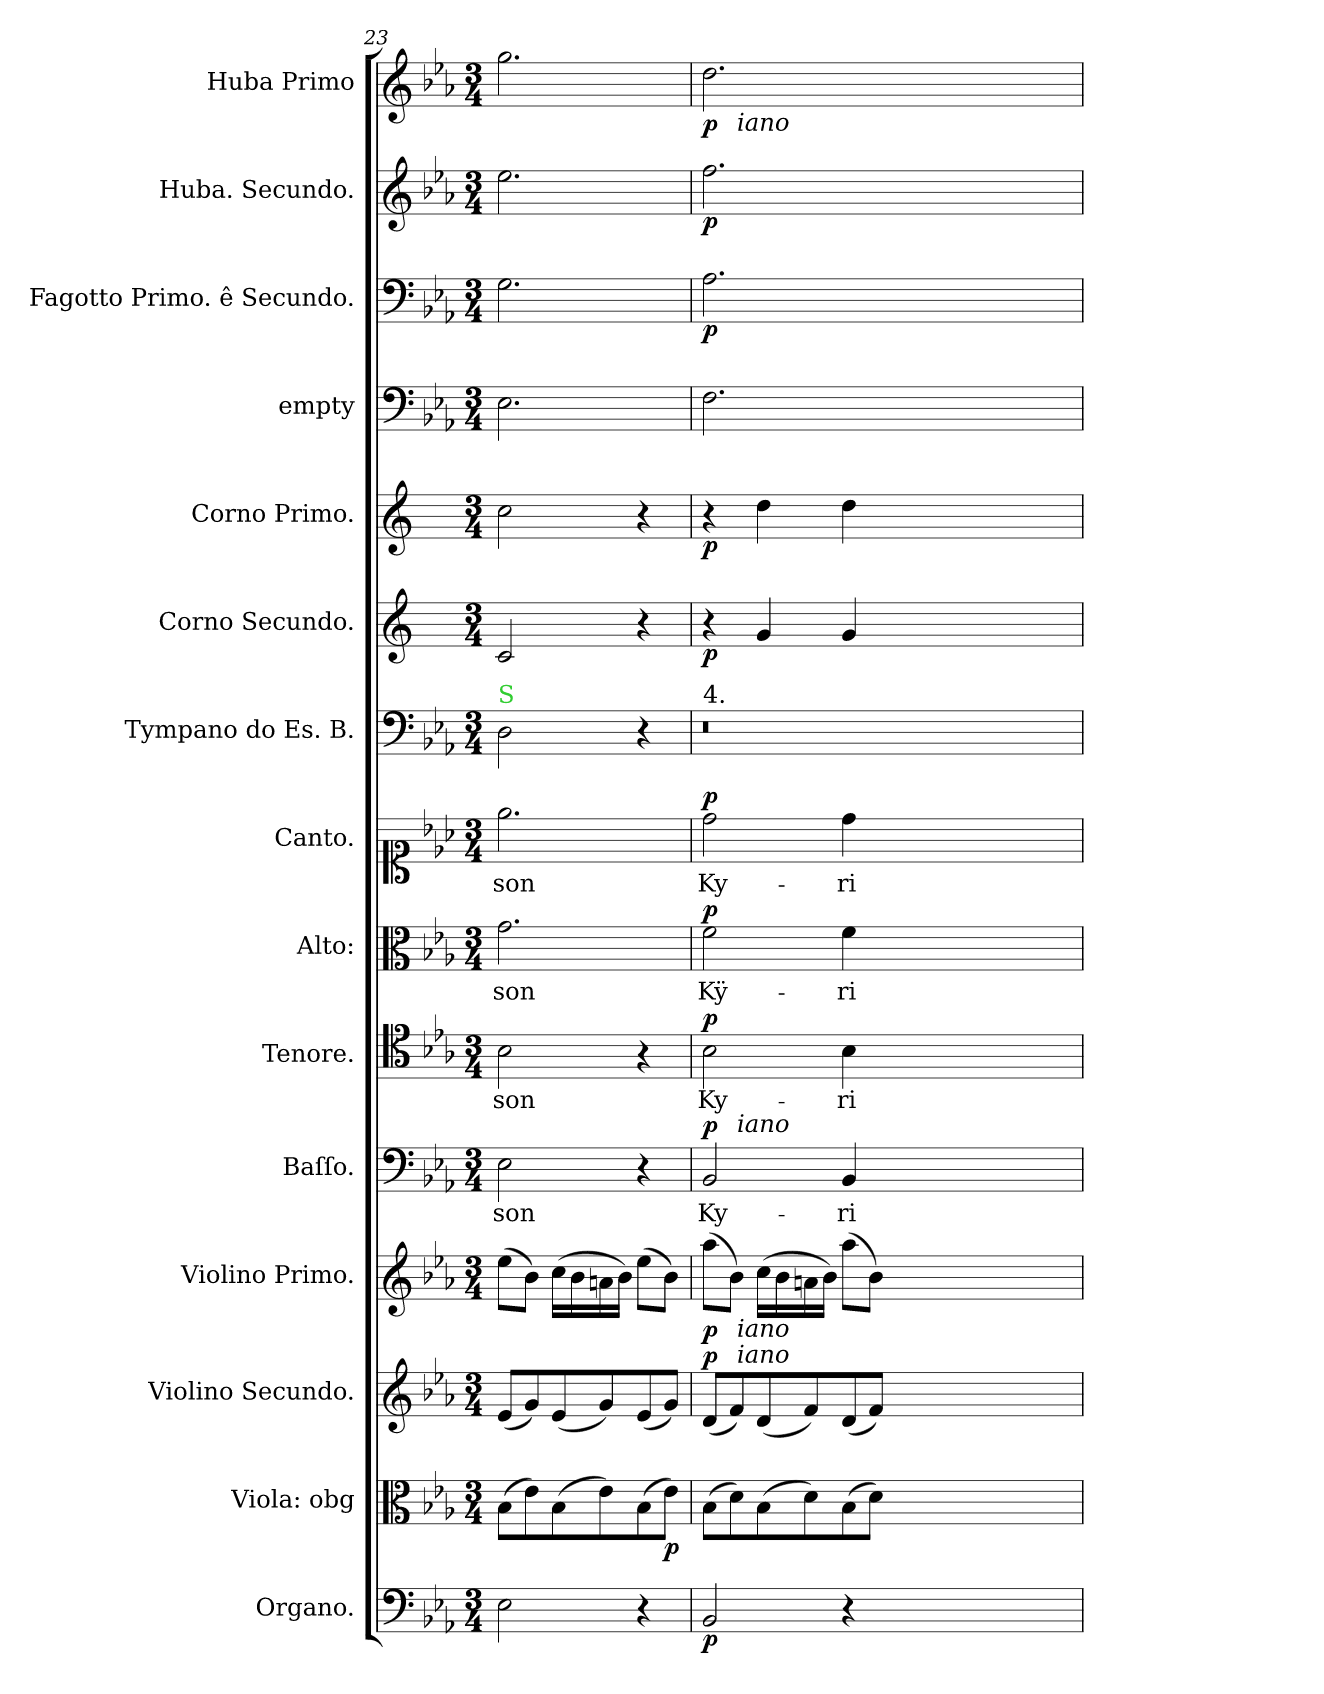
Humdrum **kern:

**kern	**dynam	**kern	**dynam	**kern	**dynam	**kern	**dynam	**kern	**text	**dynam	**kern	**text	**dynam	**kern	**text	**dynam	**kern	**text	**dynam	**kern	**kern	**dynam	**kern	**dynam	**kern	**kern	**dynam	**kern	**dynam	**kern	**dynam
*part15	*part15	*part14	*part14	*part13	*part13	*part12	*part12	*part11	*part11	*part11	*part10	*part10	*part10	*part9	*part9	*part9	*part8	*part8	*part8	*part7	*part6	*part6	*part5	*part5	*part4	*part3	*part3	*part2	*part2	*part1	*part1
*staff15	*staff15	*staff14	*staff14	*staff13	*staff13	*staff12	*staff12	*staff11	*staff11	*staff11	*staff10	*staff10	*staff10	*staff9	*staff9	*staff9	*staff8	*staff8	*staff8	*staff7	*staff6	*staff6	*staff5	*staff5	*staff4	*staff3	*staff3	*staff2	*staff2	*staff1	*staff1
*I"Organo.	*	*I"Viola: obg	*	*I"Violino Secundo.	*	*I"Violino Primo.	*	*I"Baſſo.	*	*	*I"Tenore.	*	*	*I"Alto:	*	*	*I"Canto.	*	*	*I"Tympano do Es. B.	*I"Corno Secundo.	*	*I"Corno Primo.	*	*I"empty	*I"Fagotto Primo. ê Secundo.	*	*I"Huba. Secundo.	*	*I"Huba Primo	*
*I'org	*	*I'vla	*	*	*	*I'vl I	*	*I'B	*	*	*I'T	*	*	*I'A	*	*	*I'C	*	*	*	*	*	*I'cor I	*	*	*	*	*	*	*	*
*clefF4	*	*clefC3	*	*clefG2	*	*clefG2	*	*clefF4	*	*	*clefC4	*	*	*clefC3	*	*	*clefC1	*	*	*clefF4	*clefG2	*	*clefG2	*	*clefF4	*clefF4	*	*clefG2	*	*clefG2	*
*	*	*	*	*	*	*	*	*	*	*	*	*	*	*	*	*	*	*	*	*	*ITrd5c9	*	*ITrd5c9	*	*	*	*	*	*	*	*
*k[b-e-a-]	*	*k[b-e-a-]	*	*k[b-e-a-]	*	*k[b-e-a-]	*	*k[b-e-a-]	*	*	*k[b-e-a-]	*	*	*k[b-e-a-]	*	*	*k[b-e-a-]	*	*	*k[b-e-a-]	*k[b-e-a-]	*	*k[b-e-a-]	*	*k[b-e-a-]	*k[b-e-a-]	*	*k[b-e-a-]	*	*k[b-e-a-]	*
*E-:	*	*E-:	*	*E-:	*	*E-:	*	*E-:	*	*	*E-:	*	*	*E-:	*	*	*E-:	*	*	*E-:	*E-:	*	*E-:	*	*E-:	*E-:	*	*E-:	*	*E-:	*
*M3/4	*	*M3/4	*	*M3/4	*	*M3/4	*	*M3/4	*	*	*M3/4	*	*	*M3/4	*	*	*M3/4	*	*	*M3/4	*M3/4	*	*M3/4	*	*M3/4	*M3/4	*	*M3/4	*	*M3/4	*
=23	=23	=23	=23	=23	=23	=23	=23	=23	=23	=23	=23	=23	=23	=23	=23	=23	=23	=23	=23	=23	=23	=23	=23	=23	=23	=23	=23	=23	=23	=23	=23
!	!	!	!	!	!	!	!	!	!	!	!	!	!	!	!	!	!	!	!	!LO:TX:a:color=limegreen:t=S	!	!	!	!	!	!	!	!	!	!	!
2E-\	.	(>8B-\L	.	(<8e-/L	.	(>8ee-\L	.	2E-\	-son	.	2B-\	-son	.	2.g\	-son	.	2.ee-\	-son	.	2D\	2E-/	.	2e-\	.	2.E-\	2.G\	.	2.ee-\	.	2.gg\	.
.	.	8e-\)	.	8g/)	.	8b-\J)	.	.	.	.	.	.	.	.	.	.	.	.	.	.	.	.	.	.	.	.	.	.	.	.	.
.	.	(>8B-\	.	(<8e-/	.	(>16cc\LL	.	.	.	.	.	.	.	.	.	.	.	.	.	.	.	.	.	.	.	.	.	.	.	.	.
.	.	.	.	.	.	16b-\	.	.	.	.	.	.	.	.	.	.	.	.	.	.	.	.	.	.	.	.	.	.	.	.	.
.	.	8e-\)	.	8g/)	.	16an\	.	.	.	.	.	.	.	.	.	.	.	.	.	.	.	.	.	.	.	.	.	.	.	.	.
.	.	.	.	.	.	16b-\JJ)	.	.	.	.	.	.	.	.	.	.	.	.	.	.	.	.	.	.	.	.	.	.	.	.	.
4r	.	(>8B-\	.	(<8e-/	.	(>8ee-\L	.	4r	.	.	4r	.	.	.	.	.	.	.	.	4r	4r	.	4r	.	.	.	.	.	.	.	.
.	.	8e-\J)	p	8g/J)	.	8b-\J)	.	.	.	.	.	.	.	.	.	.	.	.	.	.	.	.	.	.	.	.	.	.	.	.	.
=24	=24	=24	=24	=24	=24	=24	=24	=24	=24	=24	=24	=24	=24	=24	=24	=24	=24	=24	=24	=24	=24	=24	=24	=24	=24	=24	=24	=24	=24	=24	=24
!	!	!	!	!	!	!	!	!	!	!	!	!	!	!	!	!	!	!	!	!LO:TX:a:t=4.	!	!	!	!	!	!	!	!	!	!	!
!	!	!	!	!	!LO:DY:a:t=%s iano	!	!LO:DY:b:t=%s iano	!	!	!LO:DY:a:t=%s iano	!	!	!LO:DY:a	!	!	!LO:DY:a	!	!	!LO:DY:b	!	!	!	!	!	!	!	!	!	!	!	!LO:DY:b:t=%s iano
2BB-/	p	(>8B-\L	.	(<8d/L	p	(>8aa-\L	p	2BB-/	Ky-	p	2B-\	Ky-	p	2f\	Kÿ-	p	2dd\	Ky-	p	0.r	4r	p	4r	p	2.F\	2.A-\	p	2.ff\	p	2.dd\	p
.	.	8d\)	.	8f/)	.	8b-\J)	.	.	.	.	.	.	.	.	.	.	.	.	.	.	.	.	.	.	.	.	.	.	.	.	.
.	.	(>8B-\	.	(<8d/	.	(>16cc\LL	.	.	.	.	.	.	.	.	.	.	.	.	.	.	4B-/	.	4f\	.	.	.	.	.	.	.	.
.	.	.	.	.	.	16b-\	.	.	.	.	.	.	.	.	.	.	.	.	.	.	.	.	.	.	.	.	.	.	.	.	.
.	.	8d\)	.	8f/)	.	16an\	.	.	.	.	.	.	.	.	.	.	.	.	.	.	.	.	.	.	.	.	.	.	.	.	.
.	.	.	.	.	.	16b-\JJ)	.	.	.	.	.	.	.	.	.	.	.	.	.	.	.	.	.	.	.	.	.	.	.	.	.
4r	.	(>8B-\	.	(<8d/	.	(>8aa-\L	.	4BB-/	-ri-	.	4B-\	-ri-	.	4f\	-ri-	.	4dd\	-ri-	.	.	4B-/	.	4f\	.	.	.	.	.	.	.	.
.	.	8d\J)	.	8f/J)	.	8b-\J)	.	.	.	.	.	.	.	.	.	.	.	.	.	.	.	.	.	.	.	.	.	.	.	.	.
0ryy	.	0ryy	.	0ryy	.	0ryy	.	0ryy	.	.	0ryy	.	.	0ryy	.	.	0ryy	.	.	.	0ryy	.	0ryy	.	0ryy	0ryy	.	0ryy	.	0ryy	.
4ryy	.	4ryy	.	4ryy	.	4ryy	.	4ryy	.	.	4ryy	.	.	4ryy	.	.	4ryy	.	.	.	4ryy	.	4ryy	.	4ryy	4ryy	.	4ryy	.	4ryy	.
=	=	=	=	=	=	=	=	=	=	=	=	=	=	=	=	=	=	=	=	=	=	=	=	=	=	=	=	=	=	=	=
*-	*-	*-	*-	*-	*-	*-	*-	*-	*-	*-	*-	*-	*-	*-	*-	*-	*-	*-	*-	*-	*-	*-	*-	*-	*-	*-	*-	*-	*-	*-	*-
